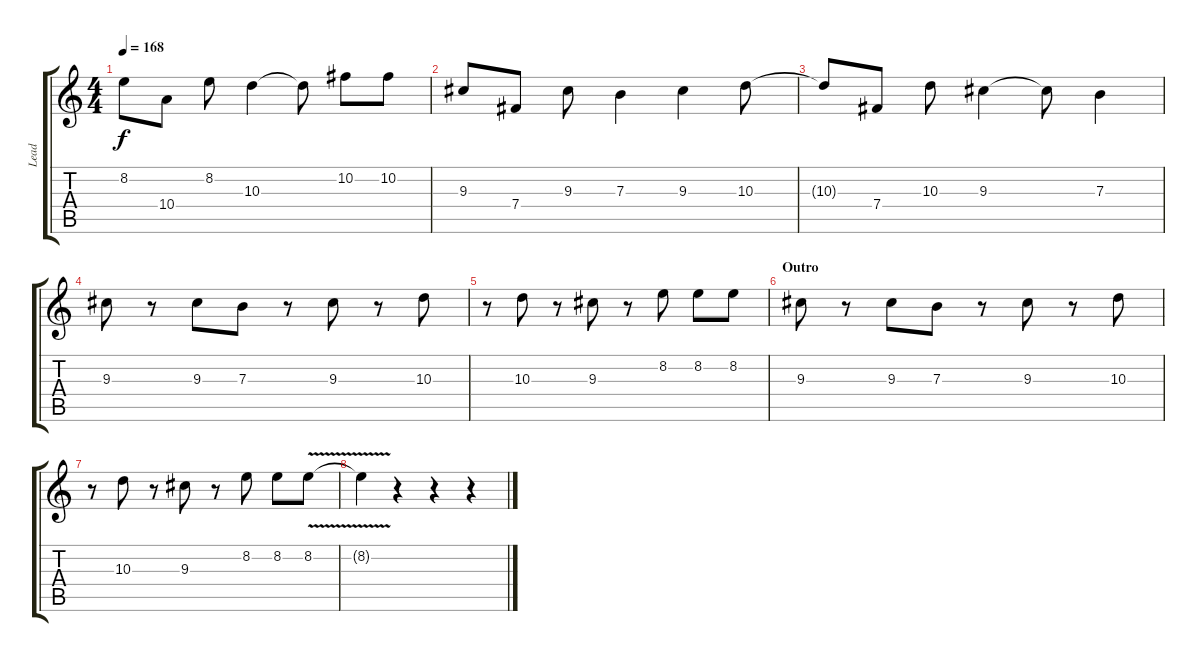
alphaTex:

\track ("Lead" "Lead") {instrument distortionguitar}
\staff {score tabs}
\tuning (Db4 Ab3 E3 B2 Gb2 Db2) {hide}
\ts (4 4)
\tempo 168
\clef g2
\ks c
8.2{t}.8{dy f} 10.4.8 8.2.8 10.3.4 10.3{t}.8 10.2.8 10.2.8 |
9.3.8 7.4.8 9.3.8 7.3.4 9.3.4 10.3.8 |
10.3{t}.8 7.4.8 10.3.8 9.3.4 9.3{t}.8 7.3.4 |
9.3.8 r.8 9.3.8 7.3.8 r.8 9.3.8 r.8 10.3.8 |
r.8 10.3.8 r.8 9.3.8 r.8 8.2.8 8.2.8 8.2.8 |
\section ("" "Outro")
9.3.8 r.8 9.3.8 7.3.8 r.8 9.3.8 r.8 10.3.8 |
r.8 10.3.8 r.8 9.3.8 r.8 8.2.8 8.2.8 8.2{v}.8 |
8.2{t}.4 r.4 r.4 r.4
